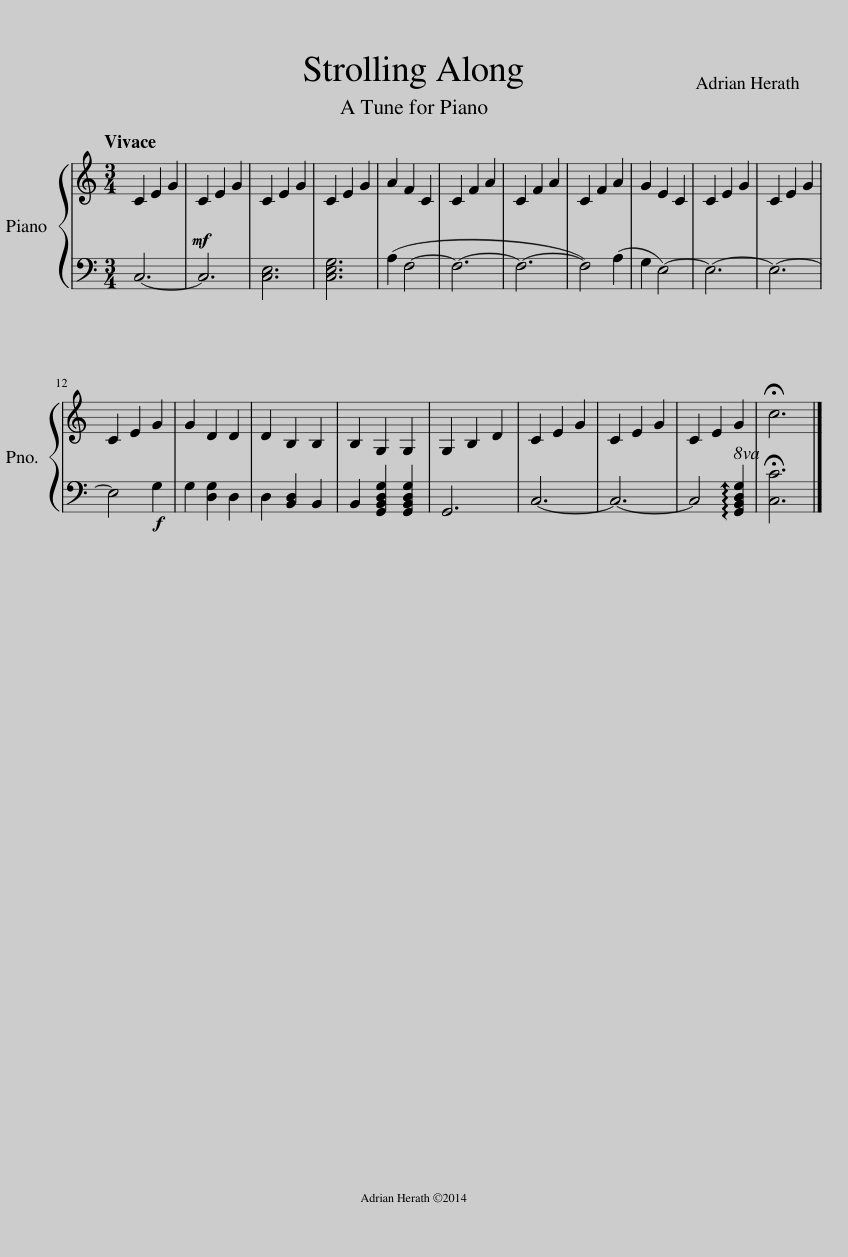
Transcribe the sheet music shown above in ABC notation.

X:1
%%score { 1 | 2 }
L:1/8
Q:1/4=144
M:3/4
I:linebreak $
K:C
V:1 treble
V:2 bass
V:1
!mf! C2 E2 G2 | C2 E2 G2 | C2 E2 G2 | C2 E2 G2 | A2 F2 C2 | %5
 C2 F2 A2 | C2 F2 A2 | C2 F2 A2 | G2 E2 C2 | C2 E2 G2 | %10
 C2 E2 G2 |$ C2 E2 G2 | G2 D2 D2 | D2 B,2 B,2 | B,2 G,2 G,2 | %15
 G,2 B,2 D2 | C2 E2 G2 | C2 E2 G2 | C2 E2 G2 | !fermata!c6 |] %20
V:2
 C,6- | C,6 | [C,E,]6 | [C,E,G,]6 | (A,2 F,4- | %5
 F,6- | F,6- | F,4) (A,2 | G,2 E,4-) | E,6- | %10
 E,6- |$ E,4!f! G,2 | G,2 [D,G,]2 D,2 | D,2 [B,,D,]2 B,,2 | B,,2 [G,,B,,D,G,]2 [G,,B,,D,G,]2 | %15
 G,,6 | C,6- | C,6- | C,4!8va(! !arpeggio![G,B,DG]2!8va)! | !fermata![C,C]6 |] %20
